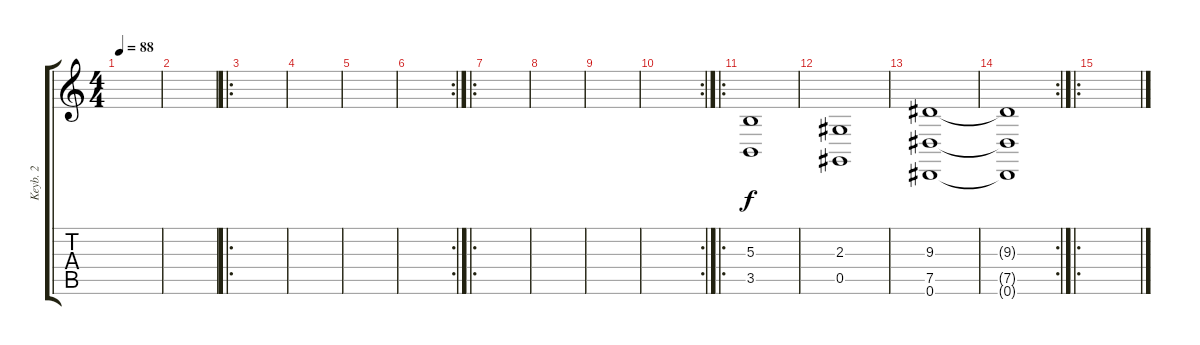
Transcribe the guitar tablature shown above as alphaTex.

\track ("Keyb. 2" "Keyb. 2") {instrument stringensemble1}
\staff {score tabs}
\tuning (Eb4 Bb3 Gb3 Db3 Ab2 Eb2) {hide}
\ts (4 4)
\tempo 88
\clef g2
\ks c
|
|
\ro
|
|
|
\rc 2
|
\ro
|
|
|
\rc 2
|
\ro
(5.3 3.5).1{volume 7} |
(2.3 0.5).1 |
(9.3 7.5 0.6).1 |
\rc 2
(9.3{t} 7.5{t} 0.6{t}).1 |
\ro
